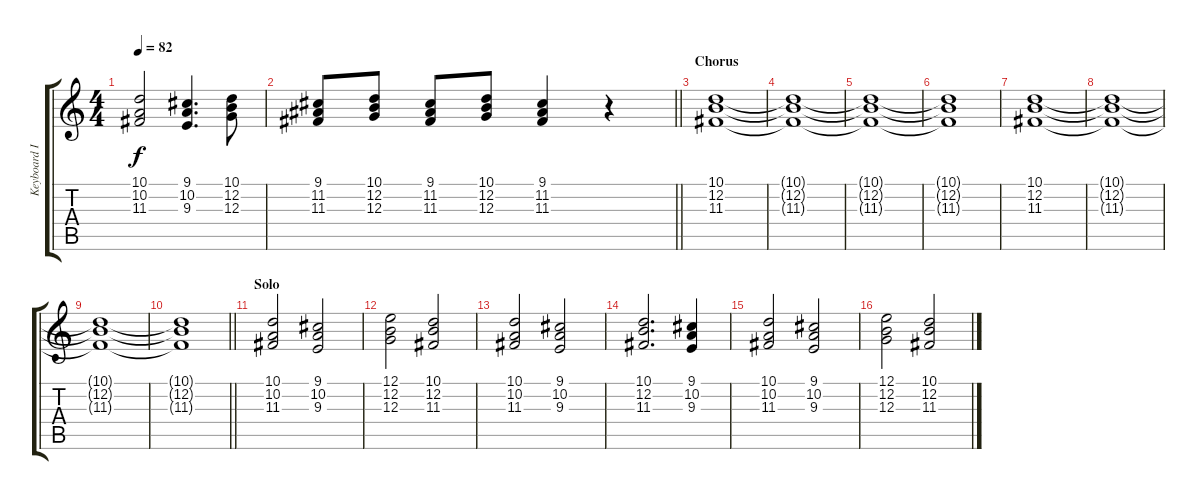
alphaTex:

\track ("Keyboard I" "Keyboard I") {instrument stringensemble1}
\staff {score tabs}
\tuning (E4 B3 G3 D3 A2 E2) {hide}
\ts (4 4)
\tempo 82
\clef g2
\ks c
(10.1 10.2 11.3).2{dy f} (9.1 10.2 9.3).4{d} (10.1 12.2 12.3).8 |
\barLineRight lightlight
(9.1 11.2 11.3).8 (10.1 12.2 12.3).8 (9.1 11.2 11.3).8 (10.1 12.2 12.3).8 (9.1 11.2 11.3).4 r.4 |
\section ("" "Chorus")
(10.1 12.2 11.3).1 |
(10.1{t} 12.2{t} 11.3{t}).1 |
(10.1{t} 12.2{t} 11.3{t}).1 |
(10.1{t} 12.2{t} 11.3{t}).1 |
(10.1 12.2 11.3).1 |
(10.1{t} 12.2{t} 11.3{t}).1 |
(10.1{t} 12.2{t} 11.3{t}).1 |
\barLineRight lightlight
(10.1{t} 12.2{t} 11.3{t}).1 |
\section ("" "Solo")
(10.1 10.2 11.3).2 (9.1 10.2 9.3).2 |
(12.1 12.2 12.3).2 (10.1 12.2 11.3).2 |
(10.1 10.2 11.3).2 (9.1 10.2 9.3).2 |
(10.1 12.2 11.3).2{d} (9.1 10.2 9.3).4 |
(10.1 10.2 11.3).2 (9.1 10.2 9.3).2 |
(12.1 12.2 12.3).2 (10.1 12.2 11.3).2
